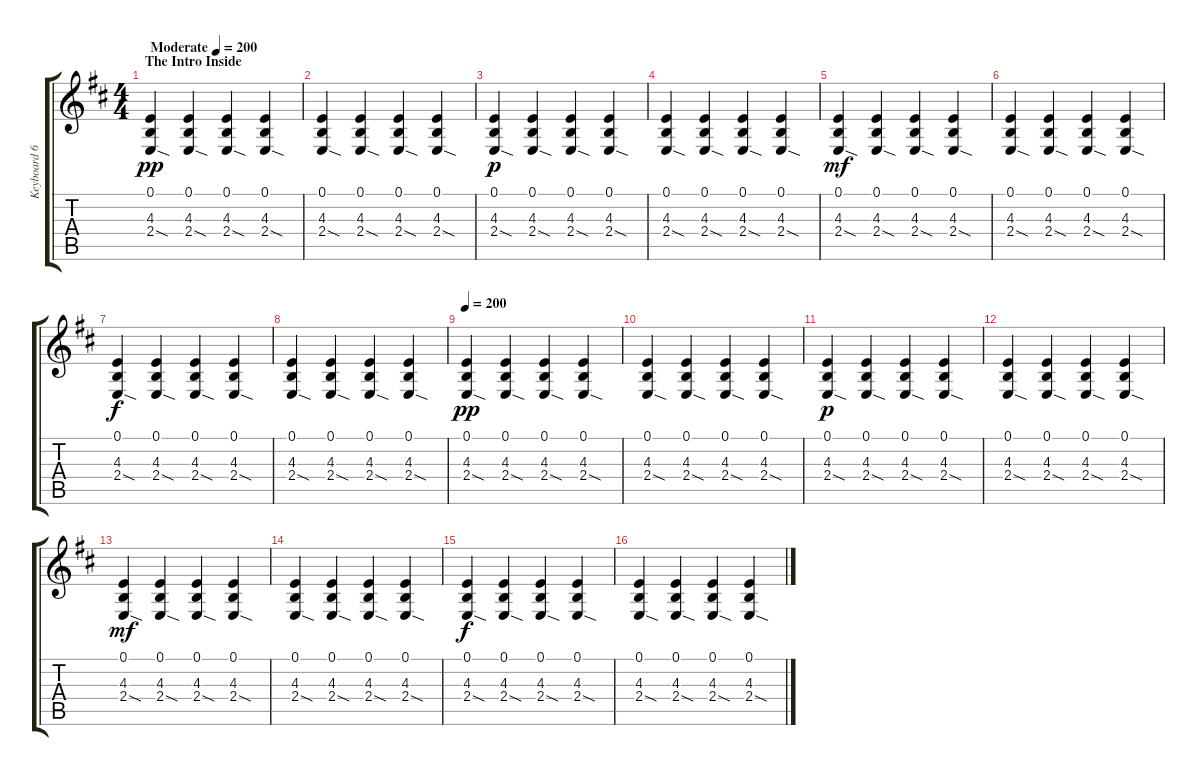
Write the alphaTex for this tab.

\track ("Keyboard 6" "Keyboard 6") {instrument lead3calliope}
\staff {score tabs}
\tuning (E4 B3 G3 D3 A2 E2) {hide}
\ts (4 4)
\section ("" "The Intro Inside")
\tempo (200 "Moderate")
\clef g2
\ks d
(0.1 4.3 2.4{sod}).4{dy pp instrument lead3calliope} (0.1 4.3 2.4{sod}).4 (0.1 4.3 2.4{sod}).4 (0.1 4.3 2.4{sod}).4 |
(0.1 4.3 2.4{sod}).4 (0.1 4.3 2.4{sod}).4 (0.1 4.3 2.4{sod}).4 (0.1 4.3 2.4{sod}).4 |
(0.1 4.3 2.4{sod}).4{dy p} (0.1 4.3 2.4{sod}).4 (0.1 4.3 2.4{sod}).4 (0.1 4.3 2.4{sod}).4 |
(0.1 4.3 2.4{sod}).4 (0.1 4.3 2.4{sod}).4 (0.1 4.3 2.4{sod}).4 (0.1 4.3 2.4{sod}).4 |
(0.1 4.3 2.4{sod}).4{dy mf} (0.1 4.3 2.4{sod}).4 (0.1 4.3 2.4{sod}).4 (0.1 4.3 2.4{sod}).4 |
(0.1 4.3 2.4{sod}).4 (0.1 4.3 2.4{sod}).4 (0.1 4.3 2.4{sod}).4 (0.1 4.3 2.4{sod}).4 |
(0.1 4.3 2.4{sod}).4{dy f} (0.1 4.3 2.4{sod}).4 (0.1 4.3 2.4{sod}).4 (0.1 4.3 2.4{sod}).4 |
(0.1 4.3 2.4{sod}).4 (0.1 4.3 2.4{sod}).4 (0.1 4.3 2.4{sod}).4 (0.1 4.3 2.4{sod}).4 |
\tempo 200
(0.1 4.3 2.4{sod}).4{dy pp} (0.1 4.3 2.4{sod}).4 (0.1 4.3 2.4{sod}).4 (0.1 4.3 2.4{sod}).4 |
(0.1 4.3 2.4{sod}).4 (0.1 4.3 2.4{sod}).4 (0.1 4.3 2.4{sod}).4 (0.1 4.3 2.4{sod}).4 |
(0.1 4.3 2.4{sod}).4{dy p} (0.1 4.3 2.4{sod}).4 (0.1 4.3 2.4{sod}).4 (0.1 4.3 2.4{sod}).4 |
(0.1 4.3 2.4{sod}).4 (0.1 4.3 2.4{sod}).4 (0.1 4.3 2.4{sod}).4 (0.1 4.3 2.4{sod}).4 |
(0.1 4.3 2.4{sod}).4{dy mf} (0.1 4.3 2.4{sod}).4 (0.1 4.3 2.4{sod}).4 (0.1 4.3 2.4{sod}).4 |
(0.1 4.3 2.4{sod}).4 (0.1 4.3 2.4{sod}).4 (0.1 4.3 2.4{sod}).4 (0.1 4.3 2.4{sod}).4 |
(0.1 4.3 2.4{sod}).4{dy f} (0.1 4.3 2.4{sod}).4 (0.1 4.3 2.4{sod}).4 (0.1 4.3 2.4{sod}).4 |
(0.1 4.3 2.4{sod}).4 (0.1 4.3 2.4{sod}).4 (0.1 4.3 2.4{sod}).4 (0.1 4.3 2.4{sod}).4
